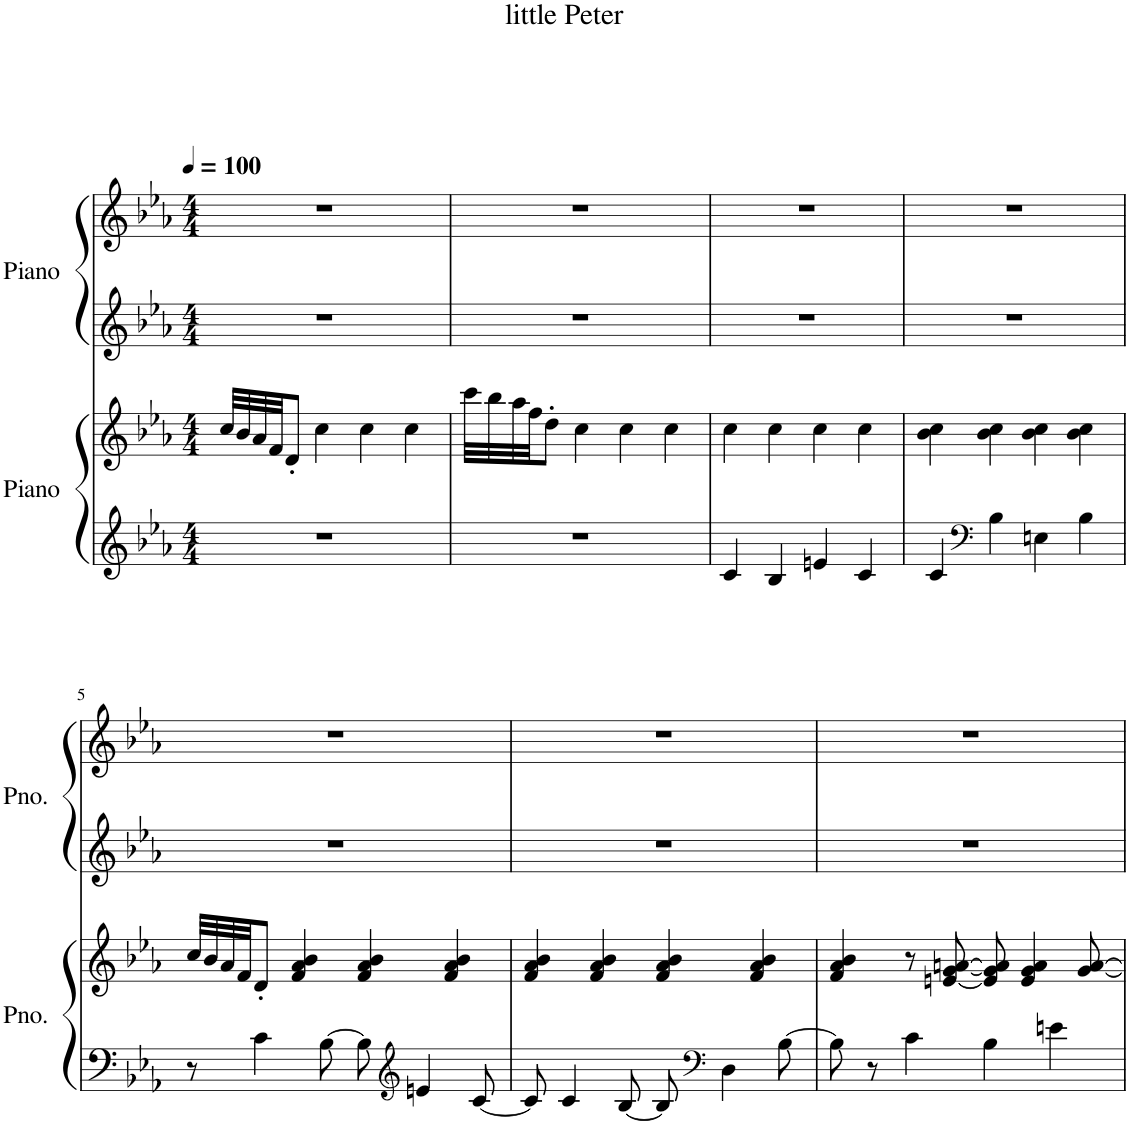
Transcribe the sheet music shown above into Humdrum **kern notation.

**kern	**kern	**kern	**kern
*part2	*part2	*part1	*part1
*staff4	*staff3	*staff2	*staff1
*I"Piano	*	*I"Piano	*
*I'Pno.	*	*I'Pno.	*
*clefG2	*clefG2	*clefG2	*clefG2
*k[b-e-a-]	*k[b-e-a-]	*k[b-e-a-]	*k[b-e-a-]
*M4/4	*M4/4	*M4/4	*M4/4
*MM100	*MM100	*MM100	*MM100
=1	=1	=1	=1
1r	32cc/LLL	1r	1r
.	32b-/	.	.
.	32a-/	.	.
.	32f/JJ	.	.
.	8d'/J	.	.
.	4cc\	.	.
.	4cc\	.	.
.	4cc\	.	.
=2	=2	=2	=2
1r	32ccc\LLL	1r	1r
.	32bb-\	.	.
.	32aa-\	.	.
.	32ff\JJ	.	.
.	8dd'\J	.	.
.	4cc\	.	.
.	4cc\	.	.
.	4cc\	.	.
=3	=3	=3	=3
4c/	4cc\	1r	1r
4B-/	4cc\	.	.
4en/	4cc\	.	.
4c/	4cc\	.	.
=4	=4	=4	=4
4c/	4b-\ 4cc\	1r	1r
*clefF4	*	*	*
4B-\	4b-\ 4cc\	.	.
4En\	4b-\ 4cc\	.	.
4B-\	4b-\ 4cc\	.	.
!!LO:LB:g=z
=5	=5	=5	=5
8r	32cc/LLL	1r	1r
.	32b-/	.	.
.	32a-/	.	.
.	32f/JJ	.	.
4c\	8d'/J	.	.
.	4f/ 4a-/ 4b-/	.	.
[8B-\	.	.	.
8B-\]	4f/ 4a-/ 4b-/	.	.
*clefG2	*	*	*
4en/	.	.	.
.	4f/ 4a-/ 4b-/	.	.
[8c/	.	.	.
=6	=6	=6	=6
8c/]	4f/ 4a-/ 4b-/	1r	1r
4c/	.	.	.
.	4f/ 4a-/ 4b-/	.	.
[8B-/	.	.	.
8B-/]	4f/ 4a-/ 4b-/	.	.
*clefF4	*	*	*
4D\	.	.	.
.	4f/ 4a-/ 4b-/	.	.
[8B-\	.	.	.
=7	=7	=7	=7
8B-\]	4f/ 4a-/ 4b-/	1r	1r
8r	.	.	.
4c\	8r	.	.
.	[8en/ [8g/ [8an/	.	.
4B-\	8e/] 8g/] 8a/]	.	.
.	4e/ 4g/ 4a/	.	.
4en\	.	.	.
.	[8g/ [8a/	.	.
=	=	=	=
*-	*-	*-	*-
